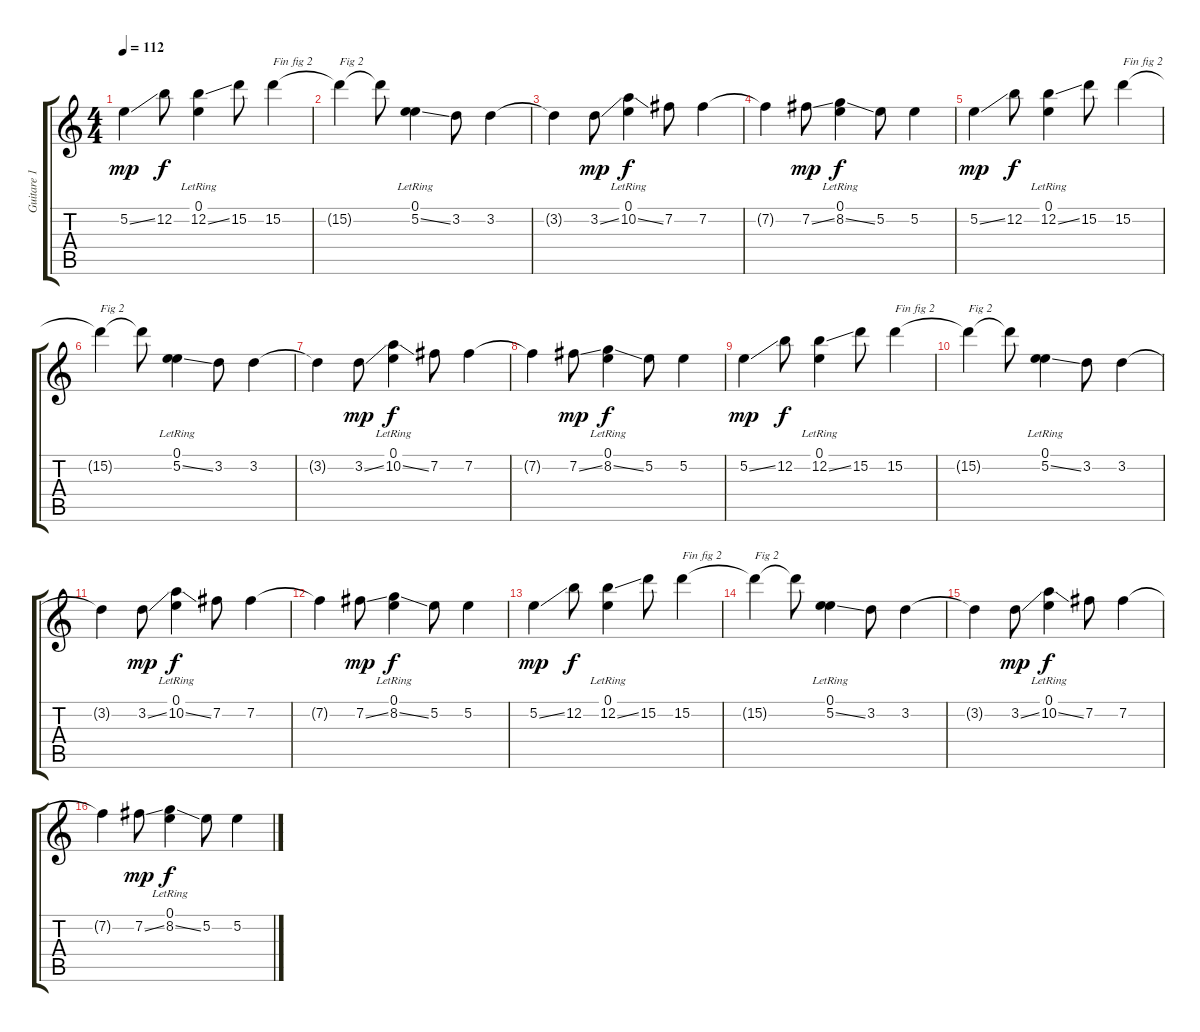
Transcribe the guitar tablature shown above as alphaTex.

\track ("Guitare 1  " "Guitare 1 ") {instrument distortionguitar}
\staff {score tabs}
\tuning (E4 B3 G3 D3 A2 E2) {hide}
\ts (4 4)
\tempo 112
\clef g2
\ks c
5.2{ss}.4{dy mp} 12.2.8{dy f} (0.1{lr} 12.2{ss}).4 15.2.8 15.2.4{txt "Fin fig 2"} |
15.2{t}.4{txt "Fig 2"} 15.2{t}.8 (0.1{lr} 5.2{ss}).4 3.2.8 3.2.4 |
3.2{t}.4 3.2{ss}.8{dy mp} (0.1{lr} 10.2{ss}).4{dy f} 7.2.8 7.2.4 |
7.2{t}.4 7.2{ss}.8{dy mp} (0.1{lr} 8.2{ss}).4{dy f} 5.2.8 5.2.4 |
5.2{ss}.4{dy mp} 12.2.8{dy f} (0.1{lr} 12.2{ss}).4 15.2.8 15.2.4{txt "Fin fig 2"} |
15.2{t}.4{txt "Fig 2"} 15.2{t}.8 (0.1{lr} 5.2{ss}).4 3.2.8 3.2.4 |
3.2{t}.4 3.2{ss}.8{dy mp} (0.1{lr} 10.2{ss}).4{dy f} 7.2.8 7.2.4 |
7.2{t}.4 7.2{ss}.8{dy mp} (0.1{lr} 8.2{ss}).4{dy f} 5.2.8 5.2.4 |
5.2{ss}.4{dy mp} 12.2.8{dy f} (0.1{lr} 12.2{ss}).4 15.2.8 15.2.4{txt "Fin fig 2"} |
15.2{t}.4{txt "Fig 2"} 15.2{t}.8 (0.1{lr} 5.2{ss}).4 3.2.8 3.2.4 |
3.2{t}.4 3.2{ss}.8{dy mp} (0.1{lr} 10.2{ss}).4{dy f} 7.2.8 7.2.4 |
7.2{t}.4 7.2{ss}.8{dy mp} (0.1{lr} 8.2{ss}).4{dy f} 5.2.8 5.2.4 |
5.2{ss}.4{dy mp} 12.2.8{dy f} (0.1{lr} 12.2{ss}).4 15.2.8 15.2.4{txt "Fin fig 2"} |
15.2{t}.4{txt "Fig 2"} 15.2{t}.8 (0.1{lr} 5.2{ss}).4 3.2.8 3.2.4 |
3.2{t}.4 3.2{ss}.8{dy mp} (0.1{lr} 10.2{ss}).4{dy f} 7.2.8 7.2.4 |
7.2{t}.4 7.2{ss}.8{dy mp} (0.1{lr} 8.2{ss}).4{dy f} 5.2.8 5.2.4
